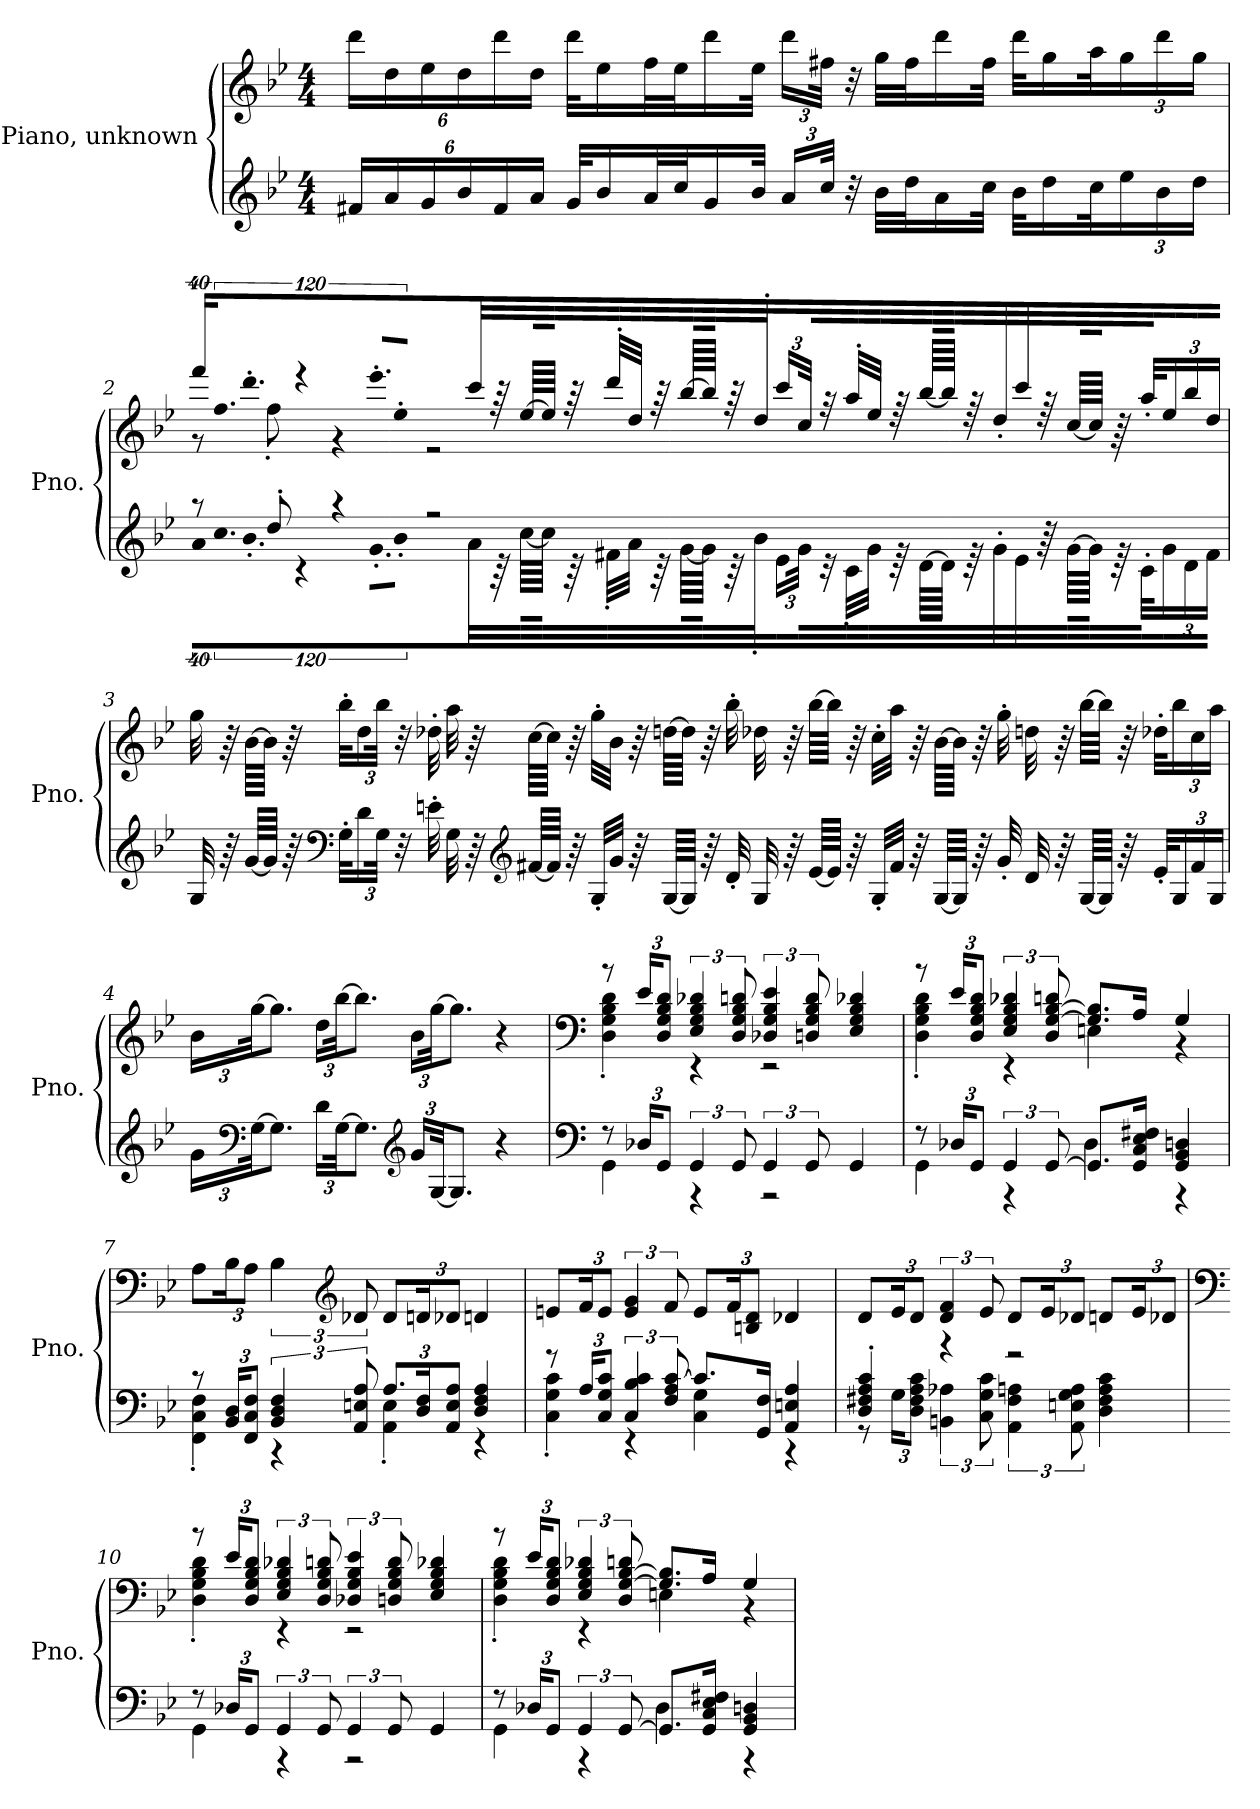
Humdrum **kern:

**kern	**kern
*part1	*part1
*staff2	*staff1
*I"Piano, unknown	*
*I'Pno.	*
*clefG2	*clefG2
*k[b-e-]	*k[b-e-]
*M4/4	*M4/4
*MM120	*MM120
*Xbrackettup	*Xbrackettup
=1	=1
24f#X/LL	24ddd\LL
24a/	24dd\
24g/	24ee-\
24b-/	24dd\
24f#/	24ddd\
24a/JJ	24dd\JJ
32g/KLL	32ddd\KLL
16b-/	16ee-\
32a/L	32ff\L
32cc/J	32ee-\J
16g/	16ddd\
32b-/JJk	32ee-\JJk
24a/LL	24ddd\LL
48cc/JJk	48ff#X\JJk
32r	32r
32b-\LLL	32gg\LLL
32dd\J	32ff#\J
16a\	16ddd\
32cc\JJk	32ff#\JJk
32b-\KLL	32ddd\KLL
16dd\	16gg\
32cc\K	32aa\K
24ee-\	24gg\
24b-\	24ddd\
24dd\JJ	24gg\JJ
!!LO:LB:g=z
=2	=2
*^	*
*	*brackettup	*
!	!LO:N:vis=32	!
*	*	*brackettup
!	!	!LO:N:vis=32
*	*	*^
8r	640%23a\LLL	640%23fff/LLL	8r
!	!LO:N:vis=32.	!LO:N:vis=32.	!
.	1920%103cc\	1920%103ff/	.
!	!LO:N:vis=32.	!LO:N:vis=32.	!
.	1920%103b-'\JJJ	1920%103ddd'/JJJ	.
8dd'/	.	.	8ff'\
!	!LO:N:vis=64	!LO:N:vis=64	!
.	960%17r	960%17r	.
!	!LO:N:vis=32.	!LO:N:vis=32.	!
.	1920%103g'\LLL	1920%103eee-'/LLL	.
!	!LO:N:vis=32	!LO:N:vis=32	!
.	640%23b-'\JJJ	640%23ee-'/JJJ	.
4r	.	.	4r
.	32a\	32ccc/	.
.	64r	64r	.
.	[64cc\LLLL	[64ee-/LLLL	.
.	64cc\JJJJ]	64ee-/JJJJ]	.
.	64r	64r	.
.	32f#X'\LLL	32ddd'/LLL	.
.	32a\JJJ	32dd/JJJ	.
.	64r	64r	.
.	[64g\LLLL	[64bb-/LLLL	.
.	64g\JJJJ]	64bb-/JJJJ]	.
.	64r	64r	.
.	32b-'\	32dd'/	.
2r	.	.	2r
*	*Xbrackettup	*Xbrackettup	*
.	24e-\LL	24ccc/LL	.
.	48g\JJk	48cc/JJk	.
.	32r	32r	.
.	32c'\LLL	32aa'/LLL	.
.	32g\JJJ	32ee-/JJJ	.
.	64r	64r	.
.	[64d\LLLL	[64bb-/LLLL	.
.	64d\JJJJ]	64bb-/JJJJ]	.
.	64r	64r	.
.	32g'\	32dd'/	.
.	32e-\	32ccc/	.
.	64r	64r	.
.	[64g\LLLL	[64cc/LLLL	.
.	64g\JJJJ]	64cc/JJJJ]	.
.	64r	64r	.
.	32c'\KLL	32aa'/KLL	.
.	24g\	24ee-/	.
.	24d\	24bb-/	.
.	24f#\JJ	24dd/JJ	.
1920ryy	.	.	1920ryy
*v	*v	*	*
*	*v	*v
!!LO:LB:g=z
=3	=3
32G/	32gg\
64r	64r
[64g/LLLL	[64b-\LLLL
64g/JJJJ]	64b-\JJJJ]
64r	64r
*clefF4	*
32G'\KLL	32bb-'\KLL
24d\	24dd\
48G\JJk	48bb-\JJk
32r	32r
32en'\	32dd-X'\
32G\	32aa\
64r	64r
*clefG2	*
[64f#X/LLLL	[64cc\LLLL
64f#/JJJJ]	64cc\JJJJ]
64r	64r
32G'/LLL	32gg'\LLL
32g/JJJ	32b-\JJJ
64r	64r
[64G/LLLL	[64ddn\LLLL
64G/JJJJ]	64dd\JJJJ]
64r	64r
32d'/	32bb-'\
32G/	32dd-X\
64r	64r
[64e/LLLL	[64bb-\LLLL
64e/JJJJ]	64bb-\JJJJ]
64r	64r
32G'/LLL	32cc'\LLL
32f#/JJJ	32aa\JJJ
64r	64r
[64G/LLLL	[64b-\LLLL
64G/JJJJ]	64b-\JJJJ]
64r	64r
32g'/	32gg'\
32d/	32ddn\
64r	64r
[64G/LLLL	[64bb-\LLLL
64G/JJJJ]	64bb-\JJJJ]
64r	64r
32e'/KLL	32dd-X'\KLL
24G/	24bb-\
24f#/	24cc\
24G/JJ	24aa\JJ
!!LO:LB:g=z
=4	=4
24g\LL	24b-\LL
*clefF4	*
[48G\JK	[48gg\JK
8.G\J]	8.gg\J]
24d\LL	24dd\LL
[48G\JK	[48bb-\JK
8.G\J]	8.bb-\J]
*clefG2	*
24g/LL	24b-\LL
[48G/JK	[48gg\JK
8.G/J]	8.gg\J]
4r	4r
=5	=5
*clefF4	*clefF4
*^	*^
8r	4GG\	8r	4D\' 4G\' 4B-\' 4d\'
24D-X/KL	.	24e-/KL	.
12GG/J	.	12D/ 12G/ 12B-/ 12d/J	.
*brackettup	*	*brackettup	*
6GG/	4r	6E-/ 6G/ 6B-/ 6d-X/	4r
12GG/	.	12D/ 12G/ 12B-/ 12dn/	.
6GG/	2r	6D-X/ 6G/ 6B-/ 6e-/	2r
12GG/	.	12Dn/ 12G/ 12B-/ 12d/	.
4GG/	.	4E-/ 4G/ 4B-/ 4d-X/	.
!!LO:LB:g=z	!!
=6	=6	=6	=6
8r	4GG\	8r	4D\' 4G\' 4B-\' 4d\'
*Xbrackettup	*	*Xbrackettup	*
24D-X/KL	.	24e-/KL	.
12GG/J	.	12D/ 12G/ 12B-/ 12d/J	.
*brackettup	*	*brackettup	*
6GG/	4r	6E-/ 6G/ 6B-/ 6d-X/	4r
[12GG/	.	12D/ [12G/ [12B-/ 12dn/	.
8.GG/L]	4D-\	8.G/] 8.B-/]L	4En\
16GG/ 16C/ 16E-/ 16F#X/Jk	.	16A/Jk	.
4GG/ 4BB-/ 4Dn/	4r	4G/	4r
*	*	*v	*v
=7	=7	=7
8r	4FF\' 4C\' 4F\'	8A\L
*Xbrackettup	*	*Xbrackettup
24BB-/ 24D/KL	.	24B-\K
12FF/ 12C/ 12F/J	.	12A\J
*brackettup	*	*brackettup
6BB-/ 6D/ 6F/	4r	6B-\
*	*	*clefG2
12AA/ 12En/ 12A/	.	12d-X/
*Xbrackettup	*	*
12.A/L	4AA\' 4E\'	8d-/L
*	*	*Xbrackettup
24D/ 24F/K	.	24dn/K
12AA/ 12E/ 12A/J	.	12d-X/J
4D/ 4F/ 4A/	4r	4dn/
=8	=8	=8
8r	4C\' 4G\' 4c\'	8en/L
24A/KL	.	24f/K
12C/ 12G/ 12c/J	.	12e/J
*brackettup	*	*brackettup
6C/ 6B-/ 6c/	4r	6e/ 6g/
12F/ 12A/ [12c/	.	12f/
8.c/L]	4C\ 4G\	8e/L
*	*	*Xbrackettup
.	.	24f/K
.	.	12Bn/ 12d/J
16GG/ 16F/Jk	.	.
4AA/ 4En/ 4A/	4r	4d-X/
!!LO:LB:g=z
=9	=9	=9
4D/' 4F#X/' 4A/' 4c/'	8r	8d/L
*	*Xbrackettup	*
.	24G\KL	24e-/K
.	12D\ 12F#\ 12A\ 12c\J	12d/J
*	*brackettup	*brackettup
4r	6BBn\ 6A-X\	6d/ 6f/
.	12C\ 12G\ 12c\	12e-/
2r	6AA\ 6F#\ 6An\	8d/L
*	*	*Xbrackettup
.	.	24e-/K
.	12AA\ 12En\ 12G\ 12A\	12d-X/J
.	4D\ 4F#\ 4A\ 4c\	8dn/L
.	.	24e-/K
.	.	12d-X/J
=10	=10	=10
*	*	*clefF4
*	*	*^
8r	4GG\	8r	4D\' 4G\' 4B-\' 4d\'
*Xbrackettup	*	*	*
24D-X/KL	.	24e-/KL	.
12GG/J	.	12D/ 12G/ 12B-/ 12d/J	.
*brackettup	*	*brackettup	*
6GG/	4r	6E-/ 6G/ 6B-/ 6d-X/	4r
12GG/	.	12D/ 12G/ 12B-/ 12dn/	.
6GG/	2r	6D-X/ 6G/ 6B-/ 6e-/	2r
12GG/	.	12Dn/ 12G/ 12B-/ 12d/	.
4GG/	.	4E-/ 4G/ 4B-/ 4d-X/	.
!!LO:PB:g=z	!!
=11	=11	=11	=11
8r	4GG\	8r	4D\' 4G\' 4B-\' 4d\'
*Xbrackettup	*	*Xbrackettup	*
24D-X/KL	.	24e-/KL	.
12GG/J	.	12D/ 12G/ 12B-/ 12d/J	.
*brackettup	*	*brackettup	*
6GG/	4r	6E-/ 6G/ 6B-/ 6d-X/	4r
[12GG/	.	12D/ [12G/ [12B-/ 12dn/	.
8.GG/L]	4D-\	8.G/] 8.B-/]L	4En\
16GG/ 16C/ 16E-/ 16F#X/Jk	.	16A/Jk	.
4GG/ 4BB-/ 4Dn/	4r	4G/	4r
*v	*v	*	*
*	*v	*v
=	=
*-	*-
